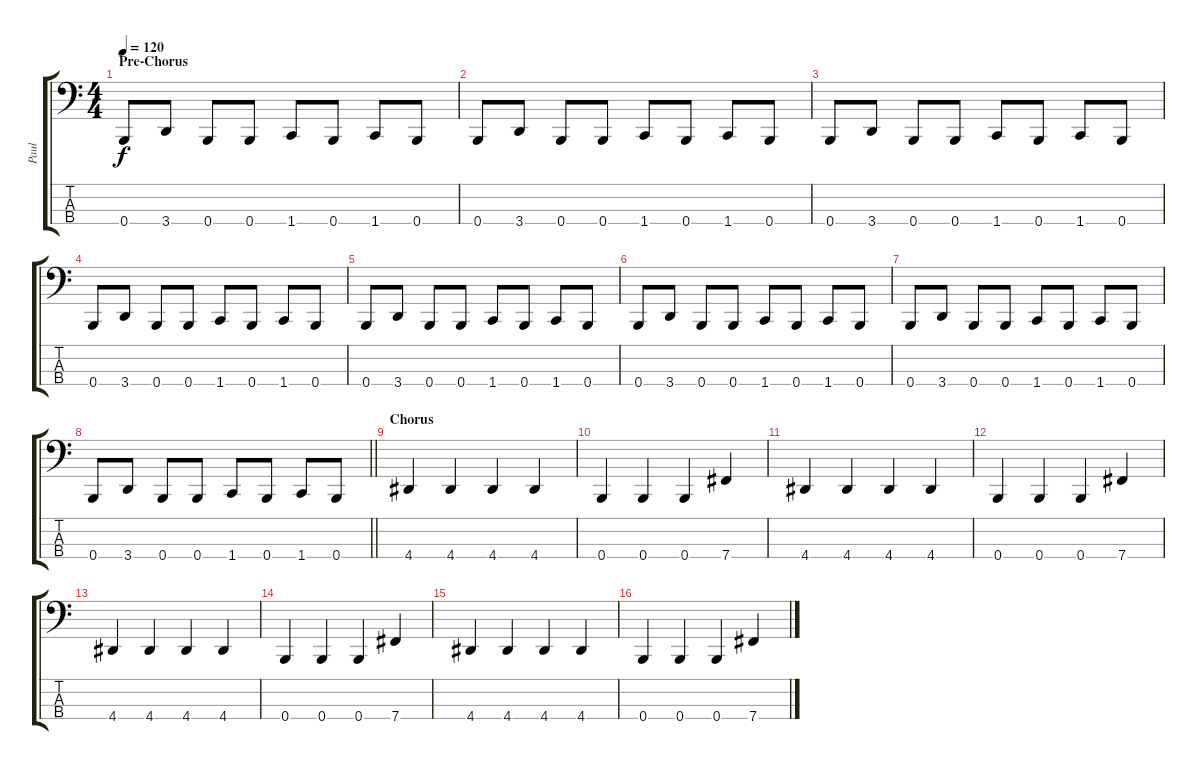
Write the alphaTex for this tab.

\track ("Paul" "Paul") {instrument electricbasspick}
\staff {score tabs}
\tuning (E2 B1 Gb1 B0) {hide}
\ts (4 4)
\section ("" "Pre-Chorus")
\tempo 120
\clef f4
\ks c
0.4.8{dy f} 3.4.8 0.4.8 0.4.8 1.4.8 0.4.8 1.4.8 0.4.8 |
0.4.8 3.4.8 0.4.8 0.4.8 1.4.8 0.4.8 1.4.8 0.4.8 |
0.4.8 3.4.8 0.4.8 0.4.8 1.4.8 0.4.8 1.4.8 0.4.8 |
0.4.8 3.4.8 0.4.8 0.4.8 1.4.8 0.4.8 1.4.8 0.4.8 |
0.4.8 3.4.8 0.4.8 0.4.8 1.4.8 0.4.8 1.4.8 0.4.8 |
0.4.8 3.4.8 0.4.8 0.4.8 1.4.8 0.4.8 1.4.8 0.4.8 |
0.4.8 3.4.8 0.4.8 0.4.8 1.4.8 0.4.8 1.4.8 0.4.8 |
\barLineRight lightlight
0.4.8 3.4.8 0.4.8 0.4.8 1.4.8 0.4.8 1.4.8 0.4.8 |
\section ("" "Chorus")
4.4.4 4.4.4 4.4.4 4.4.4 |
0.4.4 0.4.4 0.4.4 7.4.4 |
4.4.4 4.4.4 4.4.4 4.4.4 |
0.4.4 0.4.4 0.4.4 7.4.4 |
4.4.4 4.4.4 4.4.4 4.4.4 |
0.4.4 0.4.4 0.4.4 7.4.4 |
4.4.4 4.4.4 4.4.4 4.4.4 |
0.4.4 0.4.4 0.4.4 7.4.4
